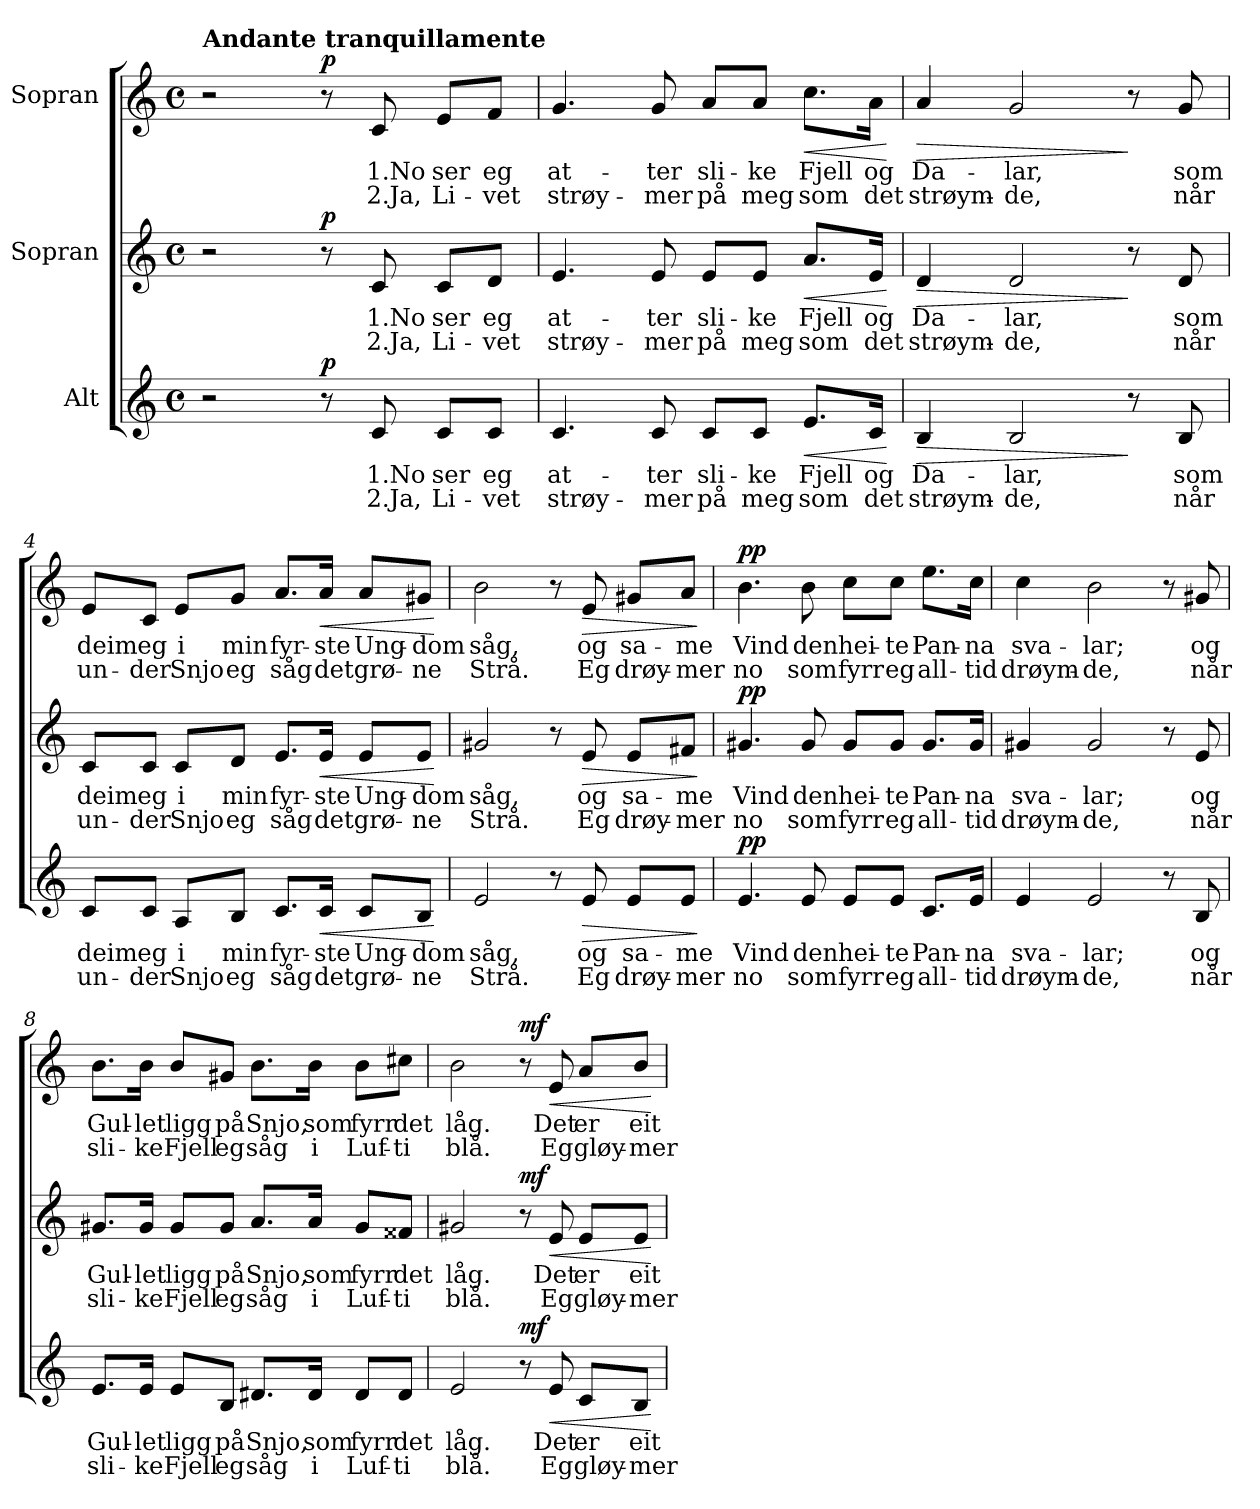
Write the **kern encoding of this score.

**kern	**text	**text	**dynam	**kern	**text	**text	**dynam	**kern	**text	**text	**dynam
*part3	*part3	*part3	*part3	*part2	*part2	*part2	*part2	*part1	*part1	*part1	*part1
*staff3	*staff3	*staff3	*staff3	*staff2	*staff2	*staff2	*staff2	*staff1	*staff1	*staff1	*staff1
*I"Alt	*	*	*	*I"Sopran	*	*	*	*I"Sopran	*	*	*
*clefG2	*	*	*	*clefG2	*	*	*	*clefG2	*	*	*
*k[]	*	*	*	*k[]	*	*	*	*k[]	*	*	*
*M4/4	*	*	*	*M4/4	*	*	*	*M4/4	*	*	*
*met(c)	*	*	*	*met(c)	*	*	*	*met(c)	*	*	*
=1	=1	=1	=1	=1	=1	=1	=1	=1	=1	=1	=1
!	!	!	!	!	!	!	!	!LO:TX:a:B:t=Andante tranquillamente	!	!	!
2r	.	.	.	2r	.	.	.	2r	.	.	.
!	!	!	!LO:DY:a	!	!	!	!LO:DY:a	!	!	!	!LO:DY:a
8r	.	.	p	8r	.	.	p	8r	.	.	p
!	!LO:LY:b	!LO:LY:b	!	!	!LO:LY:b	!LO:LY:b	!	!	!LO:LY:b	!LO:LY:b	!
8c/	1.No	2.Ja,	.	8c/	1.No	2.Ja,	.	8c/	1.No	2.Ja,	.
!	!LO:LY:b	!LO:LY:b	!	!	!LO:LY:b	!LO:LY:b	!	!	!LO:LY:b	!LO:LY:b	!
8c/L	ser	Li-	.	8c/L	ser	Li-	.	8e/L	ser	Li-	.
!	!LO:LY:b	!LO:LY:b	!	!	!LO:LY:b	!LO:LY:b	!	!	!LO:LY:b	!LO:LY:b	!
8c/J	eg	-vet	.	8d/J	eg	-vet	.	8f/J	eg	-vet	.
=2	=2	=2	=2	=2	=2	=2	=2	=2	=2	=2	=2
!	!LO:LY:b	!LO:LY:b	!	!	!LO:LY:b	!LO:LY:b	!	!	!LO:LY:b	!LO:LY:b	!
4.c/	at-	strøy-	.	4.e/	at-	strøy-	.	4.g/	at-	strøy-	.
!	!LO:LY:b	!LO:LY:b	!	!	!LO:LY:b	!LO:LY:b	!	!	!LO:LY:b	!LO:LY:b	!
8c/	-ter	-mer	.	8e/	-ter	-mer	.	8g/	-ter	-mer	.
!	!LO:LY:b	!LO:LY:b	!	!	!LO:LY:b	!LO:LY:b	!	!	!LO:LY:b	!LO:LY:b	!
8c/L	sli-	på	.	8e/L	sli-	på	.	8a/L	sli-	på	.
!	!LO:LY:b	!LO:LY:b	!	!	!LO:LY:b	!LO:LY:b	!	!	!LO:LY:b	!LO:LY:b	!
8c/J	-ke	meg	.	8e/J	-ke	meg	.	8a/J	-ke	meg	.
!	!LO:LY:b	!LO:LY:b	!LO:HP:b	!	!LO:LY:b	!LO:LY:b	!LO:HP:b	!	!LO:LY:b	!LO:LY:b	!LO:HP:b
8.e/L	Fjell	som	<	8.a/L	Fjell	som	<	8.cc\L	Fjell	som	<
!	!LO:LY:b	!LO:LY:b	!	!	!LO:LY:b	!LO:LY:b	!	!	!LO:LY:b	!LO:LY:b	!
16c/Jk	og	det	.	16e/Jk	og	det	.	16a\Jk	og	det	.
.	.	.	[	.	.	.	[	.	.	.	[
=3	=3	=3	=3	=3	=3	=3	=3	=3	=3	=3	=3
!	!LO:LY:b	!LO:LY:b	!LO:HP:b	!	!LO:LY:b	!LO:LY:b	!LO:HP:b	!	!LO:LY:b	!LO:LY:b	!LO:HP:b
4B/	Da-	strøym-	>	4d/	Da-	strøym-	>	4a/	Da-	strøym-	>
!	!LO:LY:b	!LO:LY:b	!	!	!LO:LY:b	!LO:LY:b	!	!	!LO:LY:b	!LO:LY:b	!
2B/	-lar,	-de,	.	2d/	-lar,	-de,	.	2g/	-lar,	-de,	.
8r	.	.	]	8r	.	.	]	8r	.	.	]
!	!LO:LY:b	!LO:LY:b	!	!	!LO:LY:b	!LO:LY:b	!	!	!LO:LY:b	!LO:LY:b	!
8B/	som	når	.	8d/	som	når	.	8g/	som	når	.
=4	=4	=4	=4	=4	=4	=4	=4	=4	=4	=4	=4
!	!LO:LY:b	!LO:LY:b	!	!	!LO:LY:b	!LO:LY:b	!	!	!LO:LY:b	!LO:LY:b	!
8c/L	deim	un-	.	8c/L	deim	un-	.	8e/L	deim	un-	.
!	!LO:LY:b	!LO:LY:b	!	!	!LO:LY:b	!LO:LY:b	!	!	!LO:LY:b	!LO:LY:b	!
8c/J	eg	-der	.	8c/J	eg	-der	.	8c/J	eg	-der	.
!	!LO:LY:b	!LO:LY:b	!	!	!LO:LY:b	!LO:LY:b	!	!	!LO:LY:b	!LO:LY:b	!
8A/L	i	Snjo	.	8c/L	i	Snjo	.	8e/L	i	Snjo	.
!	!LO:LY:b	!LO:LY:b	!	!	!LO:LY:b	!LO:LY:b	!	!	!LO:LY:b	!LO:LY:b	!
8B/J	min	eg	.	8d/J	min	eg	.	8g/J	min	eg	.
!	!LO:LY:b	!LO:LY:b	!	!	!LO:LY:b	!LO:LY:b	!	!	!LO:LY:b	!LO:LY:b	!
8.c/L	fyr-	såg	.	8.e/L	fyr-	såg	.	8.a/L	fyr-	såg	.
!	!LO:LY:b	!LO:LY:b	!LO:HP:b	!	!LO:LY:b	!LO:LY:b	!LO:HP:b	!	!LO:LY:b	!LO:LY:b	!LO:HP:b
16c/Jk	-ste	det	<	16e/Jk	-ste	det	<	16a/Jk	-ste	det	<
!	!LO:LY:b	!LO:LY:b	!	!	!LO:LY:b	!LO:LY:b	!	!	!LO:LY:b	!LO:LY:b	!
8c/L	Ung-	grø-	.	8e/L	Ung-	grø-	.	8a/L	Ung-	grø-	.
!	!LO:LY:b	!LO:LY:b	!	!	!LO:LY:b	!LO:LY:b	!	!	!LO:LY:b	!LO:LY:b	!
8B/J	-dom	-ne	.	8e/J	-dom	-ne	.	8g#X/J	-dom	-ne	.
.	.	.	[	.	.	.	[	.	.	.	[
!!LO:LB:g=z
=5	=5	=5	=5	=5	=5	=5	=5	=5	=5	=5	=5
!	!LO:LY:b	!LO:LY:b	!	!	!LO:LY:b	!LO:LY:b	!	!	!LO:LY:b	!LO:LY:b	!
2e/	såg,	Strå.	.	2g#X/	såg,	Strå.	.	2b\	såg,	Strå.	.
8r	.	.	.	8r	.	.	.	8r	.	.	.
!	!LO:LY:b	!LO:LY:b	!LO:HP:b	!	!LO:LY:b	!LO:LY:b	!LO:HP:b	!	!LO:LY:b	!LO:LY:b	!LO:HP:b
8e/	og	Eg	>	8e/	og	Eg	>	8e/	og	Eg	>
!	!LO:LY:b	!LO:LY:b	!	!	!LO:LY:b	!LO:LY:b	!	!	!LO:LY:b	!LO:LY:b	!
8e/L	sa-	drøy-	.	8e/L	sa-	drøy-	.	8g#X/L	sa-	drøy-	.
!	!LO:LY:b	!LO:LY:b	!	!	!LO:LY:b	!LO:LY:b	!	!	!LO:LY:b	!LO:LY:b	!
8e/J	-me	-mer	.	8f#X/J	-me	-mer	.	8a/J	-me	-mer	.
.	.	.	]	.	.	.	]	.	.	.	]
=6	=6	=6	=6	=6	=6	=6	=6	=6	=6	=6	=6
!	!LO:LY:b	!LO:LY:b	!LO:DY:a	!	!LO:LY:b	!LO:LY:b	!LO:DY:a	!	!LO:LY:b	!LO:LY:b	!LO:DY:a
4.e/	Vind	no	pp	4.g#X/	Vind	no	pp	4.b\	Vind	no	pp
!	!LO:LY:b	!LO:LY:b	!	!	!LO:LY:b	!LO:LY:b	!	!	!LO:LY:b	!LO:LY:b	!
8e/	den	som	.	8g#/	den	som	.	8b\	den	som	.
!	!LO:LY:b	!LO:LY:b	!	!	!LO:LY:b	!LO:LY:b	!	!	!LO:LY:b	!LO:LY:b	!
8e/L	hei-	fyrr	.	8g#/L	hei-	fyrr	.	8cc\L	hei-	fyrr	.
!	!LO:LY:b	!LO:LY:b	!	!	!LO:LY:b	!LO:LY:b	!	!	!LO:LY:b	!LO:LY:b	!
8e/J	-te	eg	.	8g#/J	-te	eg	.	8cc\J	-te	eg	.
!	!LO:LY:b	!LO:LY:b	!	!	!LO:LY:b	!LO:LY:b	!	!	!LO:LY:b	!LO:LY:b	!
8.c/L	Pan-	all-	.	8.g#/L	Pan-	all-	.	8.ee\L	Pan-	all-	.
!	!LO:LY:b	!LO:LY:b	!	!	!LO:LY:b	!LO:LY:b	!	!	!LO:LY:b	!LO:LY:b	!
16e/Jk	-na	-tid	.	16g#/Jk	-na	-tid	.	16cc\Jk	-na	-tid	.
=7	=7	=7	=7	=7	=7	=7	=7	=7	=7	=7	=7
!	!LO:LY:b	!LO:LY:b	!	!	!LO:LY:b	!LO:LY:b	!	!	!LO:LY:b	!LO:LY:b	!
4e/	sva-	drøym-	.	4g#X/	sva-	drøym-	.	4cc\	sva-	drøym-	.
!	!LO:LY:b	!LO:LY:b	!	!	!LO:LY:b	!LO:LY:b	!	!	!LO:LY:b	!LO:LY:b	!
2e/	-lar;	-de,	.	2g#/	-lar;	-de,	.	2b\	-lar;	-de,	.
8r	.	.	.	8r	.	.	.	8r	.	.	.
!	!LO:LY:b	!LO:LY:b	!	!	!LO:LY:b	!LO:LY:b	!	!	!LO:LY:b	!LO:LY:b	!
8B/	og	når	.	8e/	og	når	.	8g#X/	og	når	.
=8	=8	=8	=8	=8	=8	=8	=8	=8	=8	=8	=8
!	!LO:LY:b	!LO:LY:b	!	!	!LO:LY:b	!LO:LY:b	!	!	!LO:LY:b	!LO:LY:b	!
8.e/L	Gul-	sli-	.	8.g#X/L	Gul-	sli-	.	8.b\L	Gul-	sli-	.
!	!LO:LY:b	!LO:LY:b	!	!	!LO:LY:b	!LO:LY:b	!	!	!LO:LY:b	!LO:LY:b	!
16e/Jk	-let	-ke	.	16g#/Jk	-let	-ke	.	16b\Jk	-let	-ke	.
!	!LO:LY:b	!LO:LY:b	!	!	!LO:LY:b	!LO:LY:b	!	!	!LO:LY:b	!LO:LY:b	!
8e/L	ligg	Fjell	.	8g#/L	ligg	Fjell	.	8b/L	ligg	Fjell	.
!	!LO:LY:b	!LO:LY:b	!	!	!LO:LY:b	!LO:LY:b	!	!	!LO:LY:b	!LO:LY:b	!
8B/J	på	eg	.	8g#/J	på	eg	.	8g#X/J	på	eg	.
!	!LO:LY:b	!LO:LY:b	!	!	!LO:LY:b	!LO:LY:b	!	!	!LO:LY:b	!LO:LY:b	!
8.d#X/L	Snjo,	såg	.	8.a/L	Snjo,	såg	.	8.b\L	Snjo,	såg	.
!	!LO:LY:b	!LO:LY:b	!	!	!LO:LY:b	!LO:LY:b	!	!	!LO:LY:b	!LO:LY:b	!
16d#/Jk	som	i	.	16a/Jk	som	i	.	16b\Jk	som	i	.
!	!LO:LY:b	!LO:LY:b	!	!	!LO:LY:b	!LO:LY:b	!	!	!LO:LY:b	!LO:LY:b	!
8d#/L	fyrr	Luf-	.	8g#/L	fyrr	Luf-	.	8b\L	fyrr	Luf-	.
!	!LO:LY:b	!LO:LY:b	!	!	!LO:LY:b	!LO:LY:b	!	!	!LO:LY:b	!LO:LY:b	!
8d#/J	det	-ti	.	8f##X/J	det	-ti	.	8cc#X\J	det	-ti	.
!!LO:PB:g=z
=9	=9	=9	=9	=9	=9	=9	=9	=9	=9	=9	=9
!	!LO:LY:b	!LO:LY:b	!	!	!LO:LY:b	!LO:LY:b	!	!	!LO:LY:b	!LO:LY:b	!
2e/	låg.	blå.	.	2g#X/	låg.	blå.	.	2b\	låg.	blå.	.
!	!	!	!LO:DY:a	!	!	!	!LO:DY:a	!	!	!	!LO:DY:a
8r	.	.	mf	8r	.	.	mf	8r	.	.	mf
!	!LO:LY:b	!LO:LY:b	!LO:HP:b	!	!LO:LY:b	!LO:LY:b	!LO:HP:b	!	!LO:LY:b	!LO:LY:b	!LO:HP:b
8e/	Det	Eg	<	8e/	Det	Eg	<	8e/	Det	Eg	<
!	!LO:LY:b	!LO:LY:b	!	!	!LO:LY:b	!LO:LY:b	!	!	!LO:LY:b	!LO:LY:b	!
8c/L	er	gløy-	.	8e/L	er	gløy-	.	8a/L	er	gløy-	.
!	!LO:LY:b	!LO:LY:b	!	!	!LO:LY:b	!LO:LY:b	!	!	!LO:LY:b	!LO:LY:b	!
8B/J	eit	-mer	.	8e/J	eit	-mer	.	8b/J	eit	-mer	.
.	.	.	[	.	.	.	[	.	.	.	[
=	=	=	=	=	=	=	=	=	=	=	=
*-	*-	*-	*-	*-	*-	*-	*-	*-	*-	*-	*-
